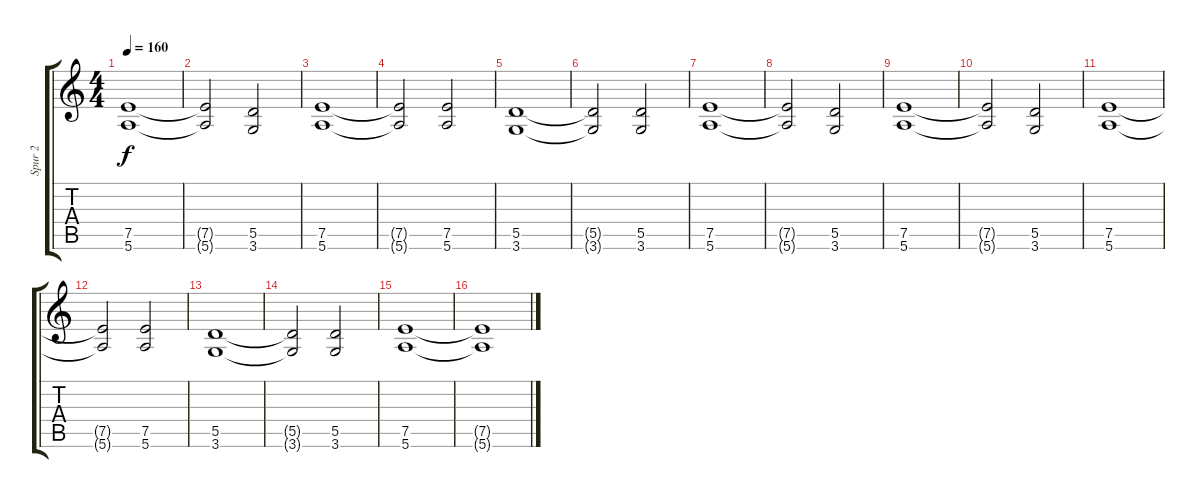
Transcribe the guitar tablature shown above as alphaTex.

\track ("Spur 2" "Spur 2") {instrument overdrivenguitar}
\staff {score tabs}
\tuning (E4 B3 G3 D3 A2 E2) {hide}
\ts (4 4)
\tempo 160
\clef g2
\ks c
(7.5 5.6).1{dy f} |
(7.5{t} 5.6{t}).2 (5.5 3.6).2 |
(7.5 5.6).1 |
(7.5{t} 5.6{t}).2 (7.5 5.6).2 |
(5.5 3.6).1 |
(5.5{t} 3.6{t}).2 (5.5 3.6).2 |
(7.5 5.6).1 |
(7.5{t} 5.6{t}).2 (5.5 3.6).2 |
(7.5 5.6).1 |
(7.5{t} 5.6{t}).2 (5.5 3.6).2 |
(7.5 5.6).1 |
(7.5{t} 5.6{t}).2 (7.5 5.6).2 |
(5.5 3.6).1 |
(5.5{t} 3.6{t}).2 (5.5 3.6).2 |
(7.5 5.6).1 |
(7.5{t} 5.6{t}).1
